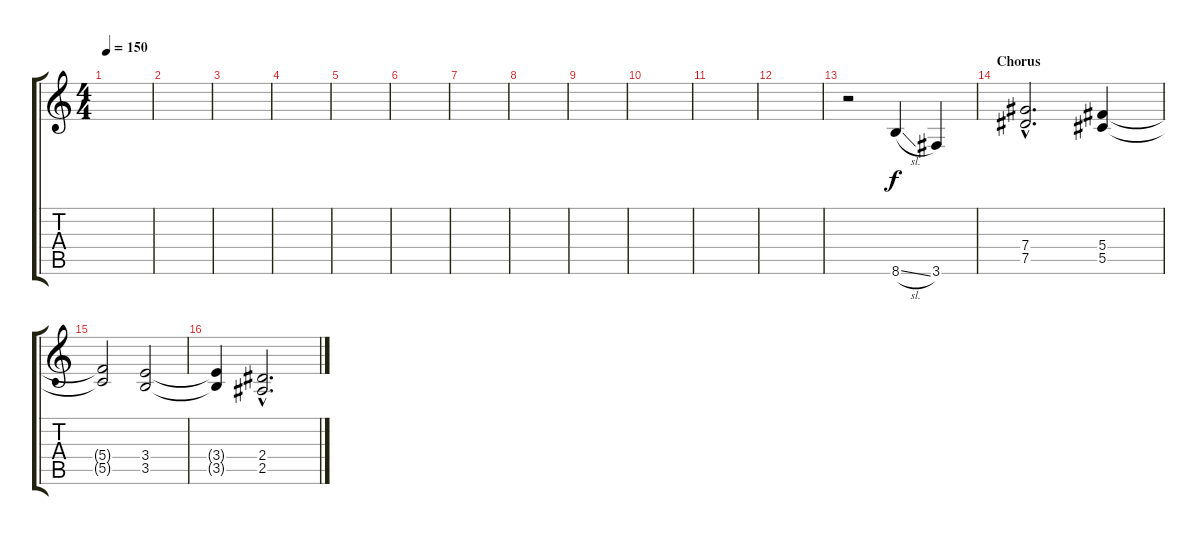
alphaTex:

\track "" {instrument distortionguitar}
\staff {score tabs}
\tuning (Eb4 Bb3 Gb3 Db3 Ab2 Eb2) {hide}
\ts (4 4)
\tempo 150
\clef g2
\ks c
|
|
|
|
|
|
|
|
|
|
|
|
r.2 8.6{sl}.4 3.6.4 |
\section ("" "Chorus")
(7.4{hac} 7.5{hac}).2{d} (5.4 5.5).4 |
(5.4{t} 5.5{t}).2 (3.4 3.5).2 |
(3.4{t} 3.5{t}).4 (2.4{hac} 2.5{hac}).2{d}
